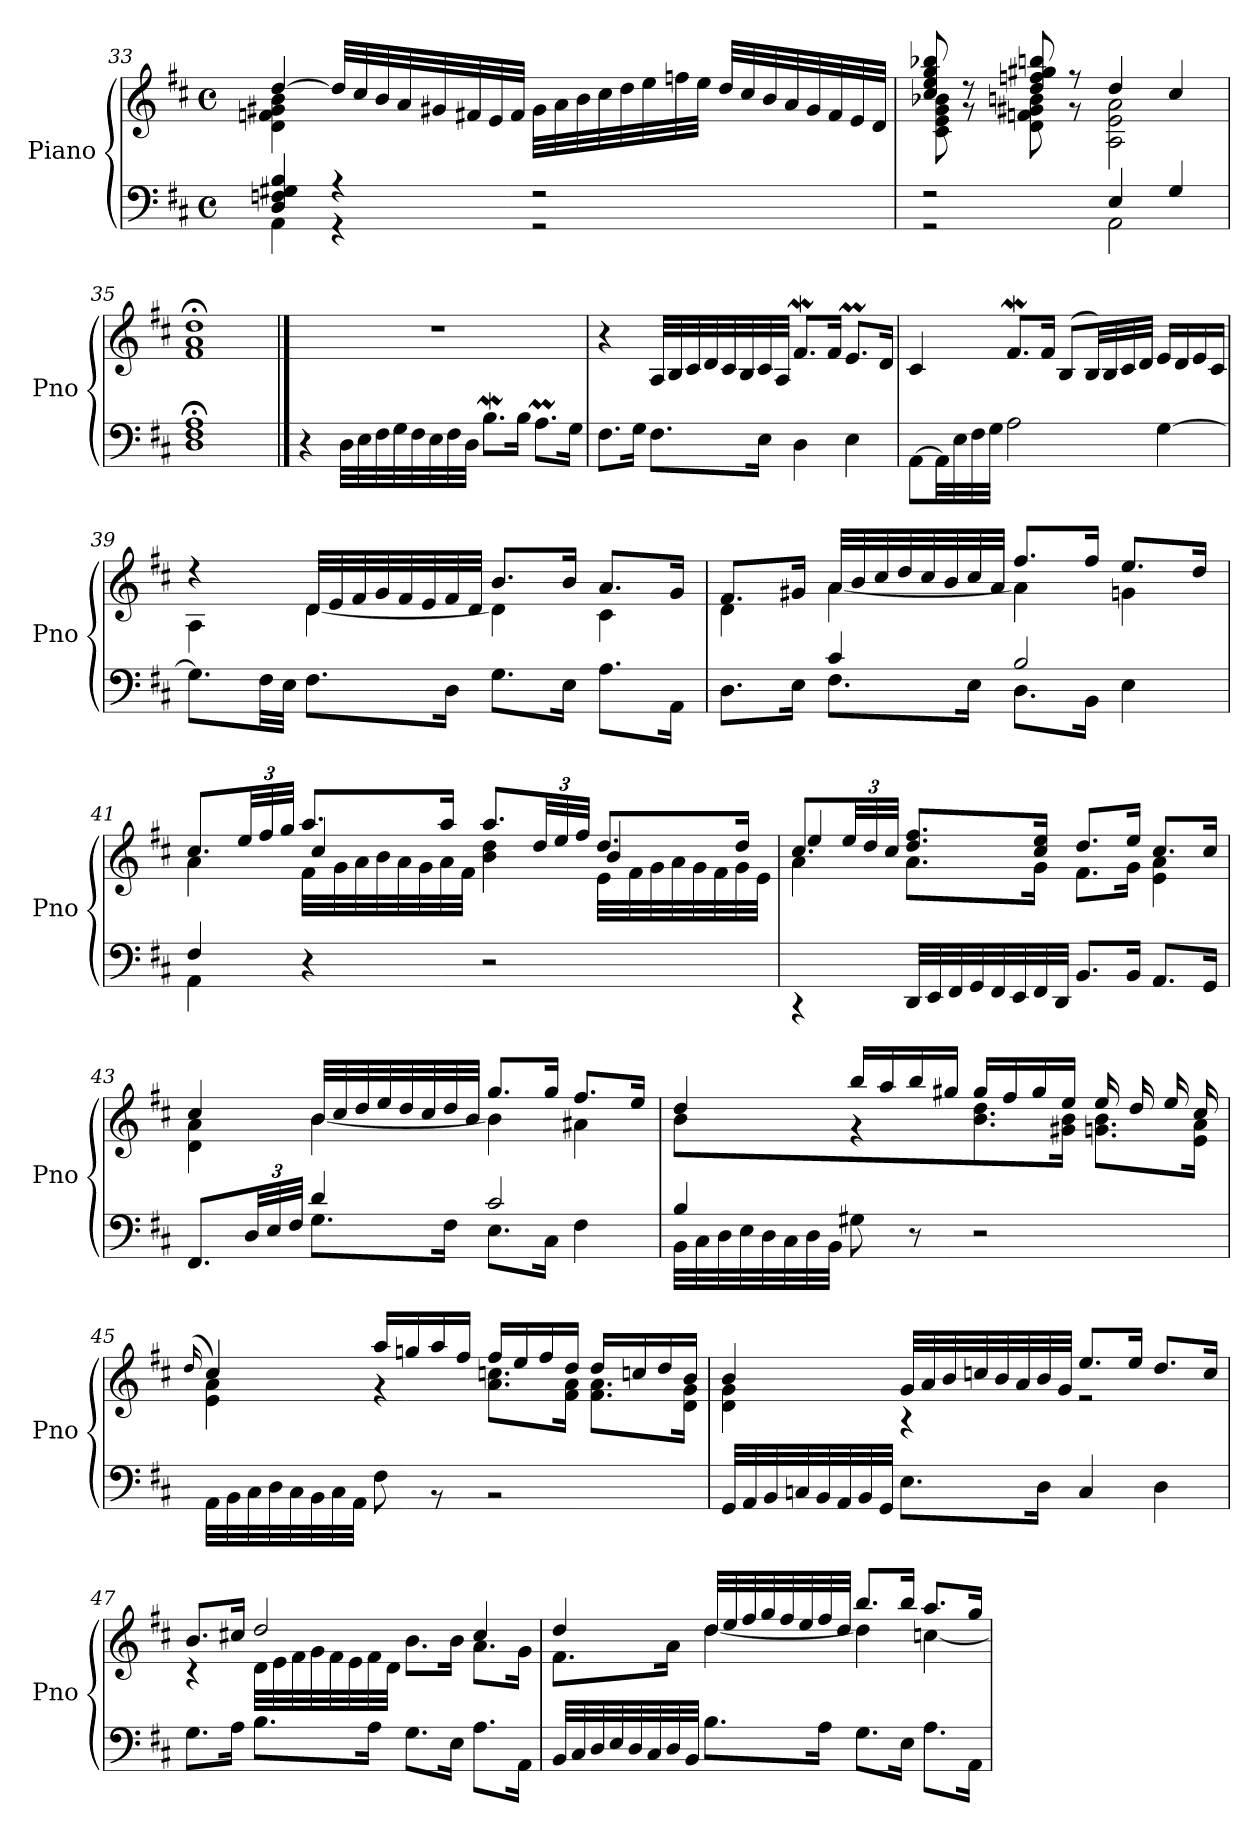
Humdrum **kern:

**kern	**kern
*part1	*part1
*staff2	*staff1
*I"Piano	*
*I'Pno	*
!!LO:LB:g=z
*clefF4	*clefG2
*k[f#c#]	*k[f#c#]
*D:	*D:
*M4/4	*M4/4
*met(c)	*met(c)
=33	=33
*^	*^
4D/ 4Fn/ 4G#X/ 4B/	4AA\	[4dd/	4d\ 4fn\ 4g#X\ 4b\
4r	4r	32ddLLL]	4ryy
.	.	32cc#	.
.	.	32b	.
.	.	32a	.
.	.	32g#X	.
.	.	32f#	.
.	.	32e	.
.	.	32f#JJJ	.
2r	2r	32g#LLL	2ryy
.	.	32a	.
.	.	32b	.
.	.	32cc#	.
.	.	32dd	.
.	.	32ee	.
.	.	32ffn	.
.	.	32eeJJJ	.
.	.	32ddLLL	.
.	.	32cc#	.
.	.	32b	.
.	.	32a	.
.	.	32g#	.
.	.	32f#	.
.	.	32e	.
.	.	32dJJJ	.
!!LO:LB:g=z	!!
=34	=34	=34	=34
2r	2r	8cc#/ 8ee/ 8gg/ 8bb-X/	8c#\ 8e\ 8g\ 8b-X\
.	.	8r	8r
.	.	8dd/ 8ffn/ 8gg#X/ 8bbn/	8d\ 8fn\ 8g#X\ 8bn\
.	.	8r	8r
4E/	2AA\	4dd/	2A\ 2e\ 2a\
4G/	.	4cc#/	.
=35	=35	=35	=35
1A;/	1D\ 1F#\	1dd;</	1f#\ 1a\
!!LO:LB:g=z
==36	==36	==36	==36
!	!	!LO:TX:a:B:t=2. Fuga a 4 voci	!
*v	*v	*	*
*	*v	*v
4r	1r
32DLLL	.
32E	.
32F#	.
32G	.
32F#	.
32E	.
32F#	.
32DJJJ	.
8.BWL	.
16BJ	.
8.AML	.
16GJ	.
=37	=37
8.F#L	4r
16GJ	.
8.F#L	32ALLL
.	32B
.	32c#
.	32d
.	32c#
.	32B
16EJ	32c#
.	32AJJJ
4D	8.f#WL
.	16f#J
4E	8.eML
.	16dJ
!!LO:LB:g=z
=38	=38
*	*^
[8AAL	4c#/	1ryy
32AALL]	.	.
32E	.	.
32F#	.	.
32GJJJ	.	.
2A	8.f#W/L	.
.	16f#/J	.
.	(<8B/L	.
.	32B/LL)	.
.	32B/	.
.	32c#/	.
.	32d/JJJ	.
[4G	16eLL	.
.	16d	.
.	16e	.
.	16c#JJ	.
=39	=39	=39
8.GL]	4r	4A\
32F#LL	.	.
32EJJJ	.	.
8.F#L	32dLLL	[4d\
.	32e	.
.	32f#	.
.	32g	.
.	32f#	.
.	32e	.
16DJ	32f#	.
.	32dJJJ	.
8.GL	8.bL	4d\]
16EJ	16bJ	.
8.AL	8.a/L	4c#\
16AAJ	16g/J	.
!!LO:LB:g=z	!!
=40	=40	=40
*^	*	*
4ryy	8.D\L	8.f#/L	4d\
.	16E\J	16g#X/J	.
4c#/	8.F#\L	32a/LLL	[4a\
.	.	32b/	.
.	.	32cc#/	.
.	.	32dd/	.
.	.	32cc#/	.
.	.	32b/	.
.	16E\J	32cc#/	.
.	.	32a/JJJ	.
2B/	8.DL	8.ff#L	4a\]
.	16BBJ	16ff#J	.
.	4E\	8.ee/L	4g\
.	.	16dd/J	.
=41	=41	=41	=41
*	*	*	*^
4F#/	4AA\	8.cc#/L	4a\	4ryy
.	.	48ee/LL	.	.
.	.	48ff#/	.	.
.	.	48gg/JJJ	.	.
4r	4ryy	8.aa/L	32f#LLL	4cc#/
.	.	.	32g	.
.	.	.	32a	.
.	.	.	32b	.
.	.	.	32a	.
.	.	.	32g	.
.	.	16aa/J	32a	.
.	.	.	32f#JJJ	.
2r	4ryy	8.aaL	4b\ 4dd\	4ryy
.	.	48ddLL	.	.
.	.	48ee	.	.
.	.	48ff#JJJ	.	.
.	4ryy	8.ddL	32e\LLL	4b/
.	.	.	32f#\	.
.	.	.	32g\	.
.	.	.	32a\	.
.	.	.	32g\	.
.	.	.	32f#\	.
.	.	16ddJ	32g\	.
.	.	.	32e\JJJ	.
!!LO:LB:g=z	!!	!!
=42	=42	=42	=42	=42
1ryy	4r	8.cc#/L	4a\	4ee/
.	.	48ee/LL	.	.
.	.	48dd/	.	.
.	.	48cc#/JJJ	.	.
.	32DD/LLL	8.dd/ 8.ff#/L	8.a\L	4ryy
.	32EE/	.	.	.
.	32FF#/	.	.	.
.	32GG/	.	.	.
.	32FF#/	.	.	.
.	32EE/	.	.	.
.	32FF#/	16cc#/ 16ee/J	16g\J	.
.	32DD/JJJ	.	.	.
.	8.BB/L	8.dd/L	8.f#\L	2ryy
.	16BB/J	16ee/J	16g\J	.
.	8.AA/L	8.cc#/L	4e\ 4a\	.
.	16GG/J	16cc#/J	.	.
=43	=43	=43	=43	=43
4ryy	8.FF#/L	4cc#/	4d\ 4a\	1ryy
.	48D/LL	.	.	.
.	48E/	.	.	.
.	48F#/JJJ	.	.	.
4d/	8.G\L	32b/LLL	[4b\	.
.	.	32cc#/	.	.
.	.	32dd/	.	.
.	.	32ee/	.	.
.	.	32dd/	.	.
.	.	32cc#/	.	.
.	16F#\J	32dd/	.	.
.	.	32b/JJJ	.	.
2c#/	8.E\L	8.gg/L	4b\]	.
.	16C#\J	16gg/J	.	.
.	4F#\	8.ff#/L	4a#X\	.
.	.	16ee/J	.	.
*	*	*	*v	*v
!!LO:LB:g=z
=44	=44	=44	=44
4B/	32BB\LLL	4dd/	4b\
.	32C#\	.	.
.	32D\	.	.
.	32E\	.	.
.	32D\	.	.
.	32C#\	.	.
.	32D\	.	.
.	32BB\JJJ	.	.
4ryy	8G#X\	16bb/LL	4r
.	.	16aa/	.
.	8r	16bb/	.
.	.	16gg#X/JJ	.
2ryy	2r	16gg#/LL	8.b 8.dd
.	.	16ff#/	.
.	.	16gg#/	.
.	.	16ee/JJ	16g#X 16bJ
.	.	16ee/LL	8.gn 8.bL
.	.	16dd/	.
.	.	16ee/	.
.	.	16cc#/	16e 16aJ
=45	=45	=45	=45
.	.	(>16qqdd/	.
1ryy	32AALLL	4cc#/)	4e\ 4a\
.	32BB\	.	.
.	32C#\	.	.
.	32D\	.	.
.	32C#\	.	.
.	32BB\	.	.
.	32C#\	.	.
.	32AA\JJJ	.	.
.	8F#\	16aa/LL	4r
.	.	16ggn/	.
.	8r	16aa/	.
.	.	16ff#/JJ	.
.	2r	16ff#LL	8.a\ 8.ccn\L
.	.	16ee	.
.	.	16ff#	.
.	.	16ddJJ	16f#\ 16a\J
.	.	16ddLL	8.f#\ 8.a\L
.	.	16ccn	.
.	.	16dd	.
.	.	16bJJ	16d\ 16g\J
*v	*v	*	*
!!LO:LB:g=z	!!
=46	=46	=46
32GGLLL	4b/	4d\ 4g\
32AA	.	.
32BB	.	.
32Cn	.	.
32BB	.	.
32AA	.	.
32BB	.	.
32GGJJJ	.	.
8.EL	32gLLL	4r
.	32a	.
.	32b	.
.	32ccn	.
.	32b	.
.	32a	.
16DJ	32b	.
.	32gJJJ	.
4C	8.eeL	2r
.	16eeJ	.
4D	8.ddL	.
.	16ccJ	.
=47	=47	=47
8.GL	8.bL	4r
16AJ	16cc#XJ	.
8.BL	2dd/	32dLLL
.	.	32e
.	.	32f#
.	.	32g
.	.	32f#
.	.	32e
16AJ	.	32f#
.	.	32dJJJ
8.GL	.	8.bL
16EJ	.	16bJ
8.AL	4cc#/	8.a\L
16AAJ	.	16g\J
!!LO:LB:g=z	!!
=48	=48	=48
*^	*	*
1ryy	32BB/LLL	4dd/	8.f#L
.	32C#/	.	.
.	32D/	.	.
.	32E/	.	.
.	32D/	.	.
.	32C#/	.	.
.	32D/	.	16aJ
.	32BB/JJJ	.	.
.	8.B\L	32ddLLL	[4dd\
.	.	32ee	.
.	.	32ff#	.
.	.	32gg	.
.	.	32ff#	.
.	.	32ee	.
.	16A\J	32ff#	.
.	.	32ddJJJ	.
.	8.G\L	8.bbL	4dd\]
.	16E\J	16bbJ	.
.	8.A\L	8.aaL	[4ccn\
.	16AA\J	16ggJ	.
*v	*v	*	*
*	*v	*v
=	=
*-	*-
